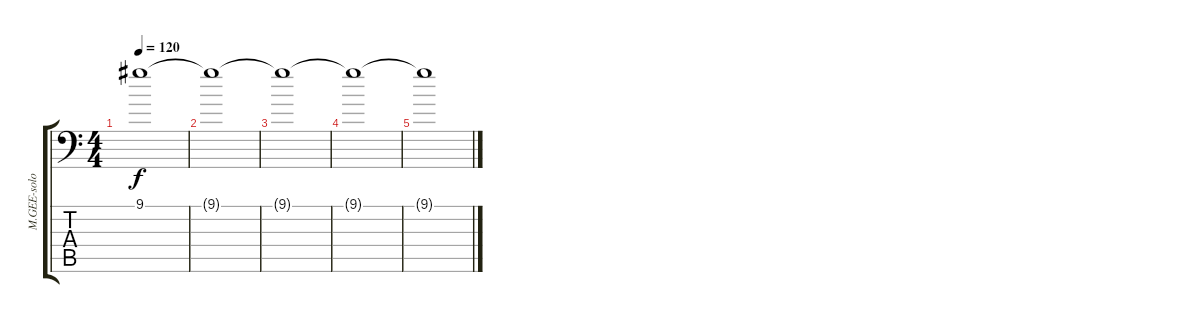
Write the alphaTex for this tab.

\track ("M.GEE-solo" "M.GEE-solo") {instrument overdrivenguitar}
\staff {score tabs}
\tuning (B3 Gb3 D3 A2 E2 A1) {hide}
\ts (4 4)
\tempo 120
\clef f4
\ks c
9.1{t}.1{dy f volume 10} |
9.1{t}.1{volume 8} |
9.1{t}.1{volume 6} |
9.1{t}.1{volume 4} |
9.1{t}.1{volume 2}
